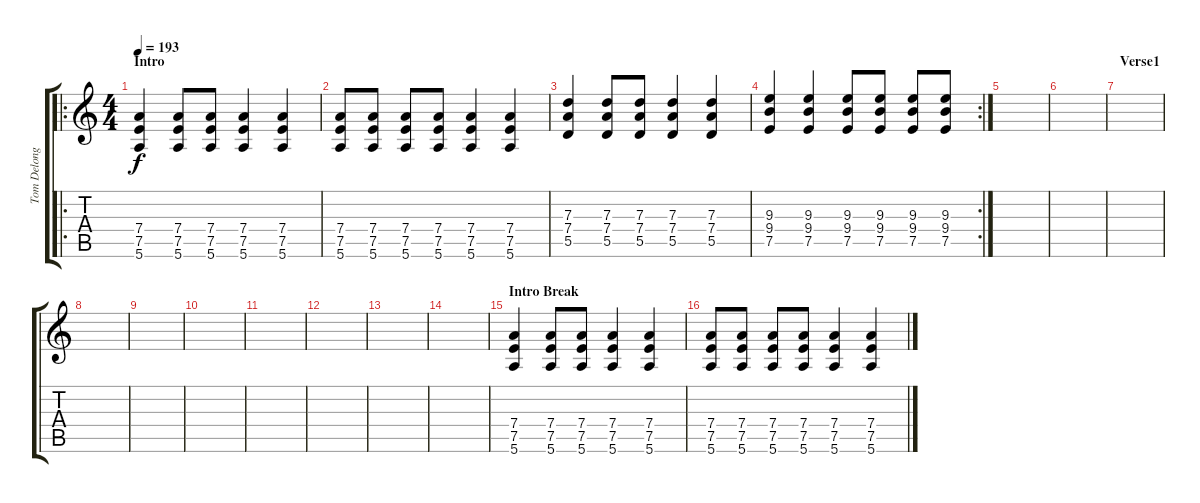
\track ("Tom Delong (Guitar 2)" "Tom Delong") {instrument distortionguitar}
\staff {score tabs}
\tuning (E4 B3 G3 D3 A2 E2) {hide}
\ro
\ts (4 4)
\section ("" "Intro")
\tempo 193
\clef g2
\ks c
(7.4 7.5 5.6).4{dy f instrument distortionguitar} (7.4 7.5 5.6).8 (7.4 7.5 5.6).8 (7.4 7.5 5.6).4 (7.4 7.5 5.6).4 |
(7.4 7.5 5.6).8 (7.4 7.5 5.6).8 (7.4 7.5 5.6).8 (7.4 7.5 5.6).8 (7.4 7.5 5.6).4 (7.4 7.5 5.6).4 |
(7.3 7.4 5.5).4 (7.3 7.4 5.5).8 (7.3 7.4 5.5).8 (7.3 7.4 5.5).4 (7.3 7.4 5.5).4 |
\rc 2
(9.3 9.4 7.5).4 (9.3 9.4 7.5).4 (9.3 9.4 7.5).8 (9.3 9.4 7.5).8 (9.3 9.4 7.5).8 (9.3 9.4 7.5).8 |
|
|
\section ("" "Verse1")
|
|
|
|
|
|
|
|
\section ("" "Intro Break")
(7.4 7.5 5.6).4 (7.4 7.5 5.6).8 (7.4 7.5 5.6).8 (7.4 7.5 5.6).4 (7.4 7.5 5.6).4 |
(7.4 7.5 5.6).8 (7.4 7.5 5.6).8 (7.4 7.5 5.6).8 (7.4 7.5 5.6).8 (7.4 7.5 5.6).4 (7.4 7.5 5.6).4
